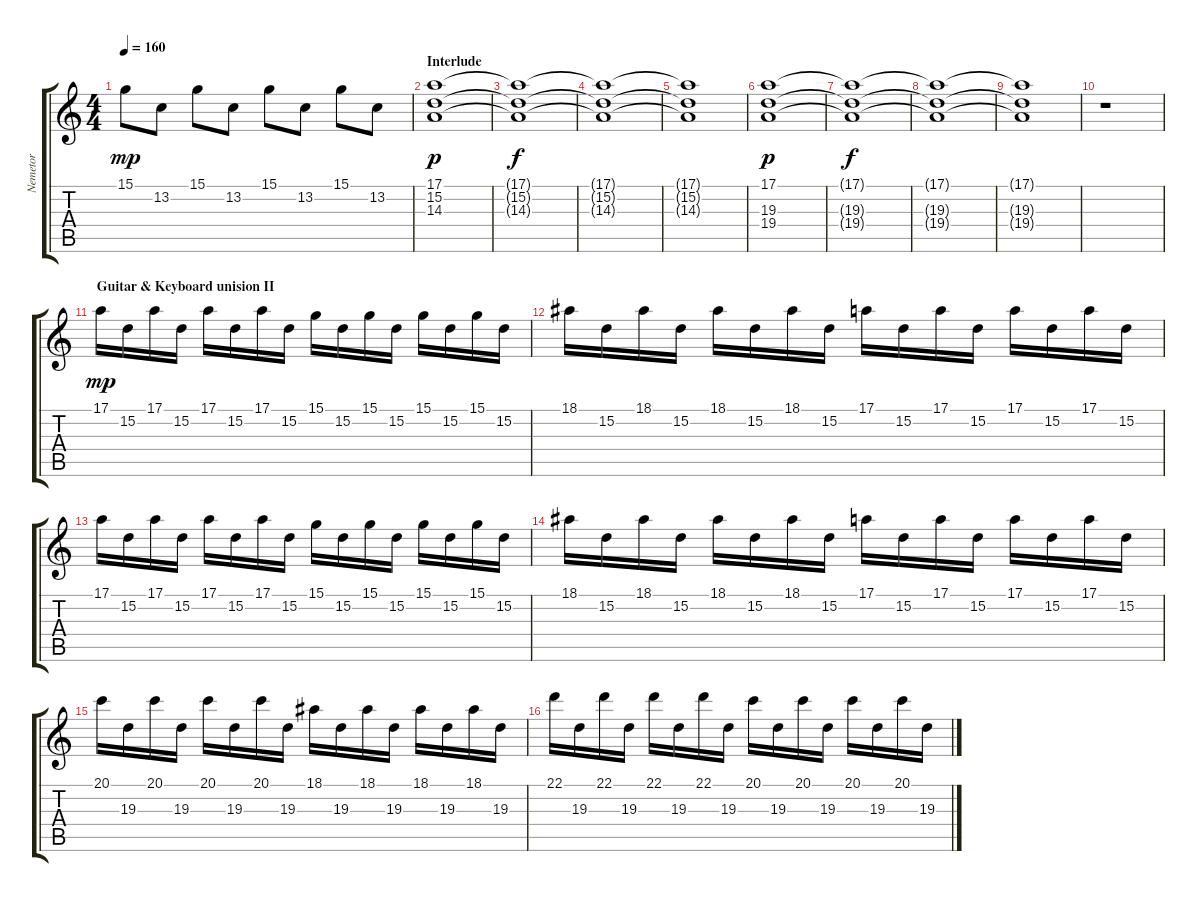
\track ("Nemetor" "Nemetor") {instrument lead1square}
\staff {score tabs}
\tuning (E4 B3 G3 D3 A2 D2) {hide}
\ts (4 4)
\tempo 160
\clef g2
\ks c
15.1.8{dy mp} 13.2.8 15.1.8 13.2.8 15.1.8 13.2.8 15.1.8 13.2.8 |
\section ("" "Interlude")
(17.1 15.2 14.3).1{dy p} |
(17.1{t} 15.2{t} 14.3{t}).1{dy f} |
(17.1{t} 15.2{t} 14.3{t}).1 |
(17.1{t} 15.2{t} 14.3{t}).1 |
(17.1 19.3 19.4).1{dy p} |
(17.1{t} 19.3{t} 19.4{t}).1{dy f} |
(17.1{t} 19.3{t} 19.4{t}).1 |
(17.1{t} 19.3{t} 19.4{t}).1 |
r.1 |
\section ("" " Guitar & Keyboard unision II")
17.1.16{dy mp} 15.2.16 17.1.16 15.2.16 17.1.16 15.2.16 17.1.16 15.2.16 15.1.16 15.2.16 15.1.16 15.2.16 15.1.16 15.2.16 15.1.16 15.2.16 |
18.1.16 15.2.16 18.1.16 15.2.16 18.1.16 15.2.16 18.1.16 15.2.16 17.1.16 15.2.16 17.1.16 15.2.16 17.1.16 15.2.16 17.1.16 15.2.16 |
17.1.16 15.2.16 17.1.16 15.2.16 17.1.16 15.2.16 17.1.16 15.2.16 15.1.16 15.2.16 15.1.16 15.2.16 15.1.16 15.2.16 15.1.16 15.2.16 |
18.1.16 15.2.16 18.1.16 15.2.16 18.1.16 15.2.16 18.1.16 15.2.16 17.1.16 15.2.16 17.1.16 15.2.16 17.1.16 15.2.16 17.1.16 15.2.16 |
20.1.16 19.3.16 20.1.16 19.3.16 20.1.16 19.3.16 20.1.16 19.3.16 18.1.16 19.3.16 18.1.16 19.3.16 18.1.16 19.3.16 18.1.16 19.3.16 |
22.1.16 19.3.16 22.1.16 19.3.16 22.1.16 19.3.16 22.1.16 19.3.16 20.1.16 19.3.16 20.1.16 19.3.16 20.1.16 19.3.16 20.1.16 19.3.16
